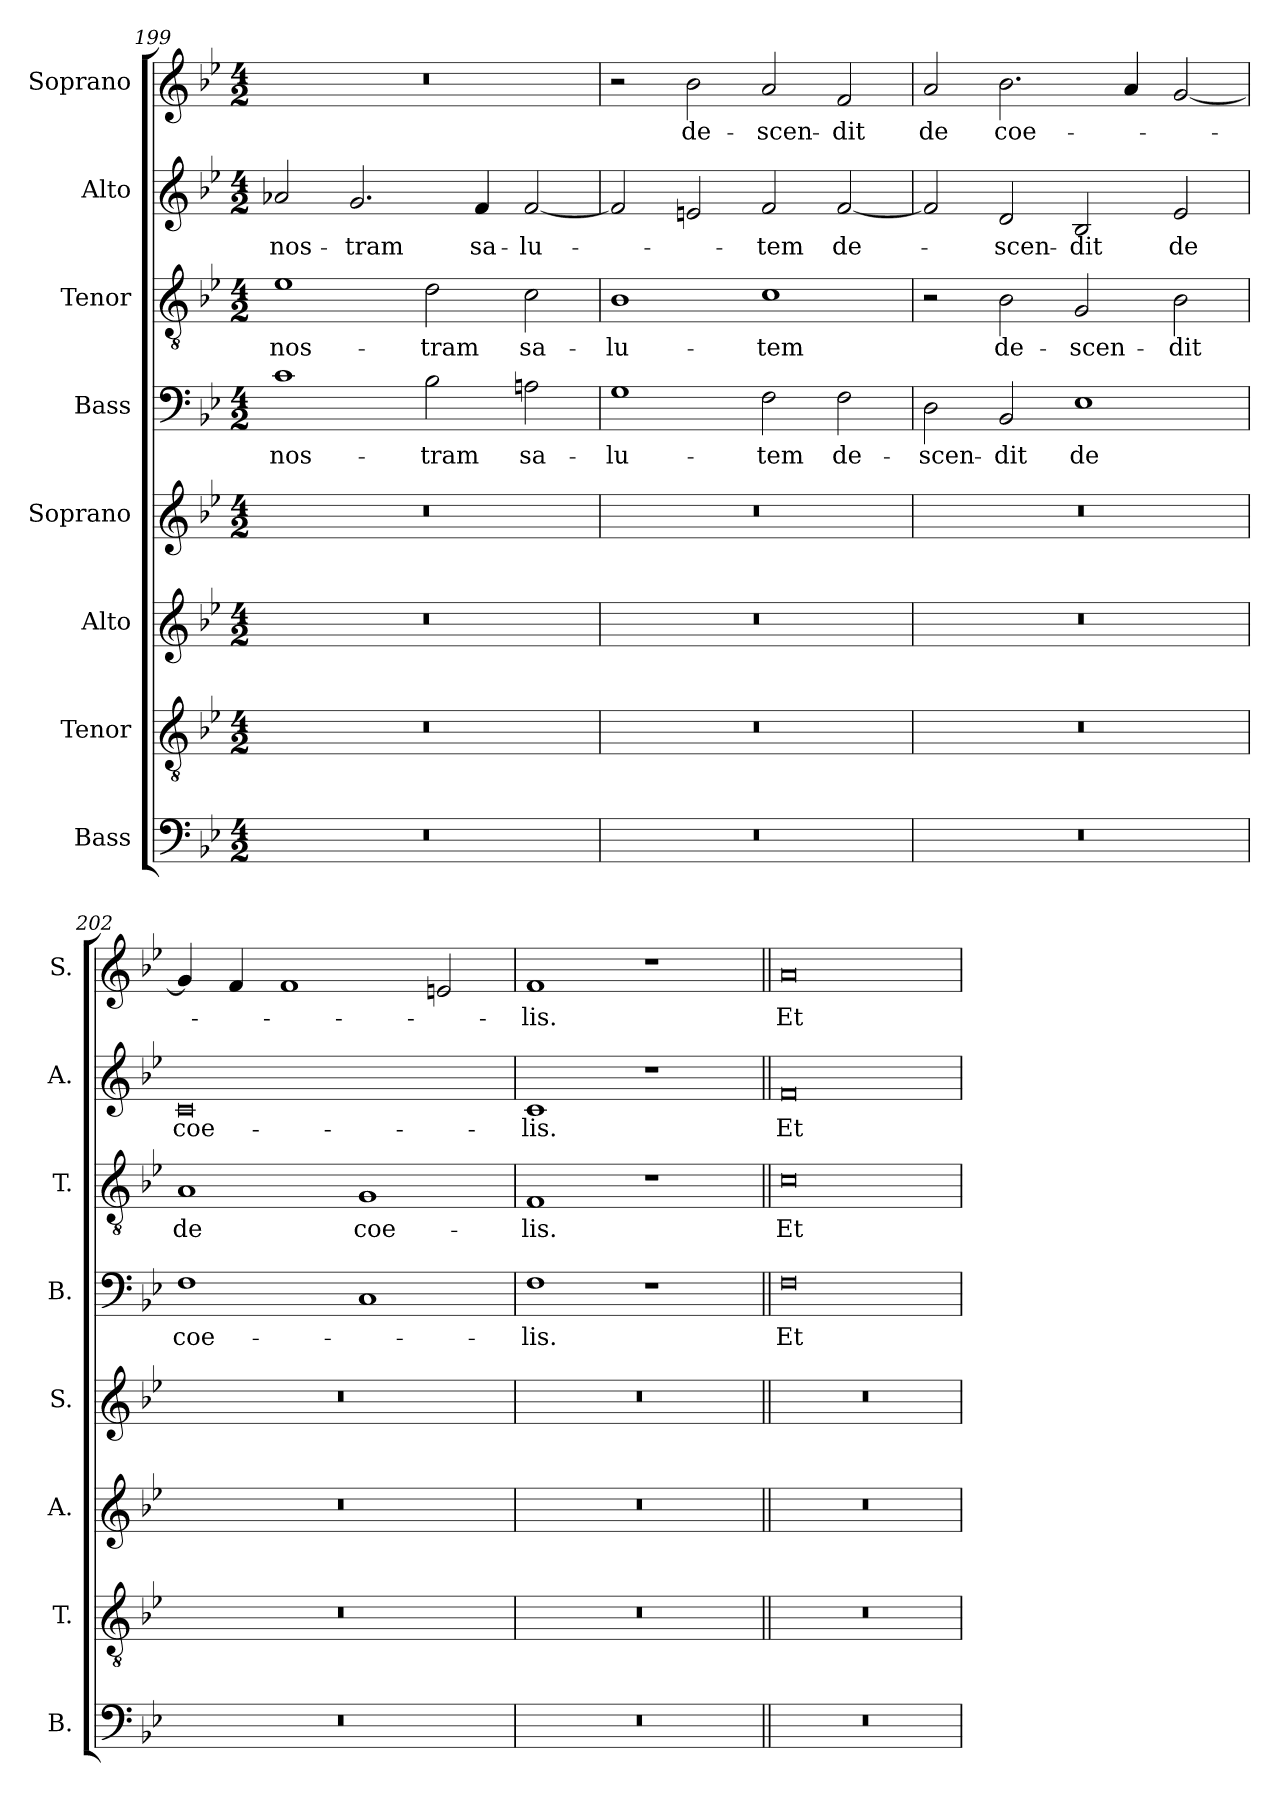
**kern	**kern	**kern	**kern	**kern	**text	**kern	**text	**kern	**text	**kern	**text
*part8	*part7	*part6	*part5	*part4	*part4	*part3	*part3	*part2	*part2	*part1	*part1
*staff8	*staff7	*staff6	*staff5	*staff4	*staff4	*staff3	*staff3	*staff2	*staff2	*staff1	*staff1
*I"Bass	*I"Tenor	*I"Alto	*I"Soprano	*I"Bass	*	*I"Tenor	*	*I"Alto	*	*I"Soprano	*
*I'B.	*I'T.	*I'A.	*I'S.	*I'B.	*	*I'T.	*	*I'A.	*	*I'S.	*
*clefF4	*clefGv2	*clefG2	*clefG2	*clefF4	*	*clefGv2	*	*clefG2	*	*clefG2	*
*	*ITrd7c12	*	*	*	*	*ITrd7c12	*	*	*	*	*
*k[b-e-]	*k[b-e-]	*k[b-e-]	*k[b-e-]	*k[b-e-]	*	*k[b-e-]	*	*k[b-e-]	*	*k[b-e-]	*
*B-:	*B-:	*B-:	*B-:	*B-:	*	*B-:	*	*B-:	*	*B-:	*
*M4/2	*M4/2	*M4/2	*M4/2	*M4/2	*	*M4/2	*	*M4/2	*	*M4/2	*
=199	=199	=199	=199	=199	=199	=199	=199	=199	=199	=199	=199
!LO:N:vis=1	!LO:N:vis=1	!LO:N:vis=1	!LO:N:vis=1	!	!	!	!	!	!	!	!
!	!	!	!	!	!LO:LY:b:color=#000000	!	!	!	!	!	!
!	!	!	!	!	!	!	!LO:LY:b:color=#000000	!	!	!	!
!	!	!	!	!	!	!	!	!	!LO:LY:b:color=#000000	!LO:N:vis=1	!
0r	0r	0r	0r	1ci	nos-	1E-i	nos-	2a-Xi/	nos-	0r	.
!	!	!	!	!	!	!	!	!	!LO:LY:b:color=#000000	!	!
.	.	.	.	.	.	.	.	2.gi/	-tram	.	.
!	!	!	!	!	!LO:LY:b:color=#000000	!	!	!	!	!	!
!	!	!	!	!	!	!	!LO:LY:b:color=#000000	!	!	!	!
.	.	.	.	2B-i\	-tram	2Di\	-tram	.	.	.	.
!	!	!	!	!	!	!	!	!	!LO:LY:b:color=#000000	!	!
.	.	.	.	.	.	.	.	4fi/	sa-	.	.
!	!	!	!	!	!LO:LY:b:color=#000000	!	!	!	!	!	!
!	!	!	!	!	!	!	!LO:LY:b:color=#000000	!	!	!	!
!	!	!	!	!	!	!	!	!	!LO:LY:b:color=#000000	!	!
.	.	.	.	2Ani\	sa-	2Ci\	sa-	[2fi/	-lu-	.	.
=200	=200	=200	=200	=200	=200	=200	=200	=200	=200	=200	=200
!LO:N:vis=1	!LO:N:vis=1	!LO:N:vis=1	!LO:N:vis=1	!	!	!	!	!	!	!	!
!	!	!	!	!	!LO:LY:b:color=#000000	!	!	!	!	!	!
!	!	!	!	!	!	!	!LO:LY:b:color=#000000	!	!	!	!
0r	0r	0r	0r	1Gi	-lu-	1BB-i	-lu-	2fi/]	.	2r	.
!	!	!	!	!	!	!	!	!	!	!	!LO:LY:b:color=#000000
.	.	.	.	.	.	.	.	2eni/	.	2b-i\	de-
!	!	!	!	!	!LO:LY:b:color=#000000	!	!	!	!	!	!
!	!	!	!	!	!	!	!LO:LY:b:color=#000000	!	!	!	!
!	!	!	!	!	!	!	!	!	!LO:LY:b:color=#000000	!	!
!	!	!	!	!	!	!	!	!	!	!	!LO:LY:b:color=#000000
.	.	.	.	2Fi\	-tem	1Ci	-tem	2fi/	-tem	2ai/	-scen-
!	!	!	!	!	!LO:LY:b:color=#000000	!	!	!	!	!	!
!	!	!	!	!	!	!	!	!	!LO:LY:b:color=#000000	!	!
!	!	!	!	!	!	!	!	!	!	!	!LO:LY:b:color=#000000
.	.	.	.	2Fi\	de-	.	.	[2fi/	de-	2fi/	-dit
=201	=201	=201	=201	=201	=201	=201	=201	=201	=201	=201	=201
!LO:N:vis=1	!LO:N:vis=1	!LO:N:vis=1	!LO:N:vis=1	!	!	!	!	!	!	!	!
!	!	!	!	!	!LO:LY:b:color=#000000	!	!	!	!	!	!
!	!	!	!	!	!	!	!	!	!	!	!LO:LY:b:color=#000000
0r	0r	0r	0r	2Di\	-scen-	2r	.	2fi/]	.	2ai/	de
!	!	!	!	!	!LO:LY:b:color=#000000	!	!	!	!	!	!
!	!	!	!	!	!	!	!LO:LY:b:color=#000000	!	!	!	!
!	!	!	!	!	!	!	!	!	!LO:LY:b:color=#000000	!	!
!	!	!	!	!	!	!	!	!	!	!	!LO:LY:b:color=#000000
.	.	.	.	2BB-i/	-dit	2BB-i\	de-	2di/	-scen-	2.b-i\	coe-
!	!	!	!	!	!LO:LY:b:color=#000000	!	!	!	!	!	!
!	!	!	!	!	!	!	!LO:LY:b:color=#000000	!	!	!	!
!	!	!	!	!	!	!	!	!	!LO:LY:b:color=#000000	!	!
.	.	.	.	1E-i	de	2GGi/	-scen-	2B-i/	-dit	.	.
.	.	.	.	.	.	.	.	.	.	4ai/	.
!	!	!	!	!	!	!	!LO:LY:b:color=#000000	!	!	!	!
!	!	!	!	!	!	!	!	!	!LO:LY:b:color=#000000	!	!
.	.	.	.	.	.	2BB-i\	-dit	2e-i/	de	[2gi/	.
=202	=202	=202	=202	=202	=202	=202	=202	=202	=202	=202	=202
!LO:N:vis=1	!LO:N:vis=1	!LO:N:vis=1	!LO:N:vis=1	!	!	!	!	!	!	!	!
!	!	!	!	!	!LO:LY:b:color=#000000	!	!	!	!	!	!
!	!	!	!	!	!	!	!LO:LY:b:color=#000000	!	!	!	!
!	!	!	!	!	!	!	!	!	!LO:LY:b:color=#000000	!	!
0r	0r	0r	0r	1Fi	coe-	1AAi	de	0ci	coe-	4gi/]	.
.	.	.	.	.	.	.	.	.	.	4fi/	.
.	.	.	.	.	.	.	.	.	.	1fi	.
!	!	!	!	!	!	!	!LO:LY:b:color=#000000	!	!	!	!
.	.	.	.	1Ci	.	1GGi	coe-	.	.	.	.
.	.	.	.	.	.	.	.	.	.	2eni/	.
!!LO:LB:g=z
=203	=203	=203	=203	=203	=203	=203	=203	=203	=203	=203	=203
!LO:N:vis=1	!LO:N:vis=1	!LO:N:vis=1	!LO:N:vis=1	!	!	!	!	!	!	!	!
!	!	!	!	!	!LO:LY:b:color=#000000	!	!	!	!	!	!
!	!	!	!	!	!	!	!LO:LY:b:color=#000000	!	!	!	!
!	!	!	!	!	!	!	!	!	!LO:LY:b:color=#000000	!	!
!	!	!	!	!	!	!	!	!	!	!	!LO:LY:b:color=#000000
0r	0r	0r	0r	1Fi	-lis.	1FFi	-lis.	1ci	-lis.	1fi	-lis.
.	.	.	.	1r	.	1r	.	1r	.	1r	.
=204||	=204||	=204||	=204||	=204||	=204||	=204||	=204||	=204||	=204||	=204||	=204||
!LO:N:vis=1	!LO:N:vis=1	!LO:N:vis=1	!LO:N:vis=1	!	!	!	!	!	!	!	!
!	!	!	!	!	!LO:LY:b:color=#000000	!	!	!	!	!	!
!	!	!	!	!	!	!	!LO:LY:b:color=#000000	!	!	!	!
!	!	!	!	!	!	!	!	!	!LO:LY:b:color=#000000	!	!
!	!	!	!	!	!	!	!	!	!	!	!LO:LY:b:color=#000000
0r	0r	0r	0r	0Fi	Et	0Ci	Et	0fi	Et	0ai	Et
=	=	=	=	=	=	=	=	=	=	=	=
*-	*-	*-	*-	*-	*-	*-	*-	*-	*-	*-	*-
